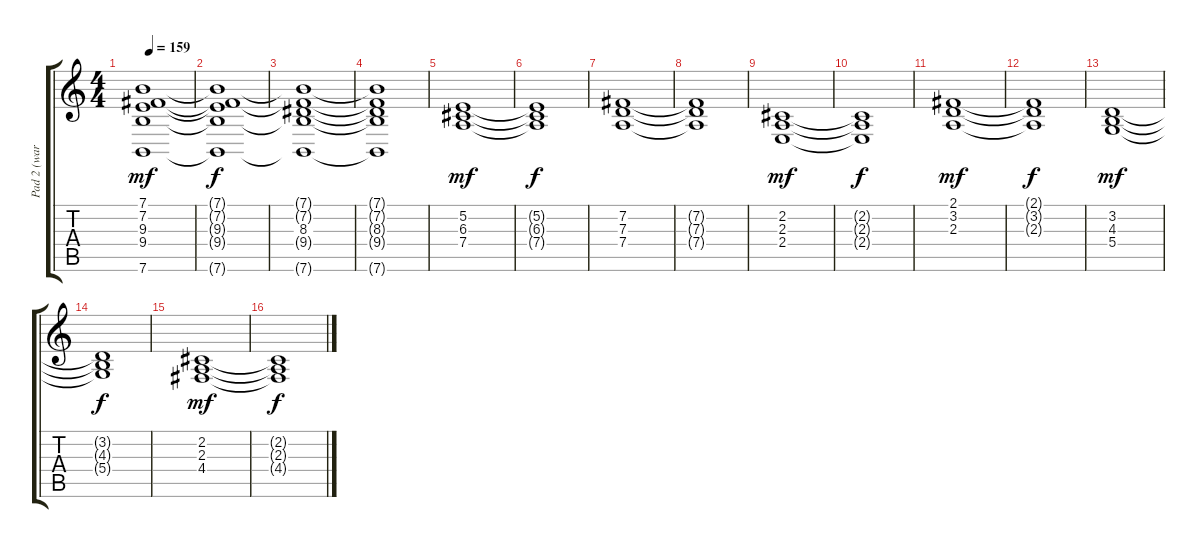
\track ("Pad 2 (warm)" "Pad 2 (war") {instrument pad2warm}
\staff {score tabs}
\tuning (E4 B3 G3 D3 A2 E2) {hide}
\ts (4 4)
\tempo 159
\clef g2
\ks c
(7.1 7.2 9.3 9.4 7.6).1{dy mf} |
(7.1{t} 7.2{t} 9.3{t} 9.4{t} 7.6{t}).1{dy f} |
(7.1{t} 7.2{t} 8.3 9.4{t} 7.6{t}).1 |
(7.1{t} 7.2{t} 8.3{t} 9.4{t} 7.6{t}).1 |
(5.2 6.3 7.4).1{dy mf} |
(5.2{t} 6.3{t} 7.4{t}).1{dy f} |
(7.2 7.3 7.4).1 |
(7.2{t} 7.3{t} 7.4{t}).1 |
(2.2 2.3 2.4).1{dy mf} |
(2.2{t} 2.3{t} 2.4{t}).1{dy f} |
(2.1 3.2 2.3).1{dy mf} |
(2.1{t} 3.2{t} 2.3{t}).1{dy f} |
(3.2 4.3 5.4).1{dy mf} |
(3.2{t} 4.3{t} 5.4{t}).1{dy f} |
(2.2 2.3 4.4).1{dy mf} |
(2.2{t} 2.3{t} 4.4{t}).1{dy f}
